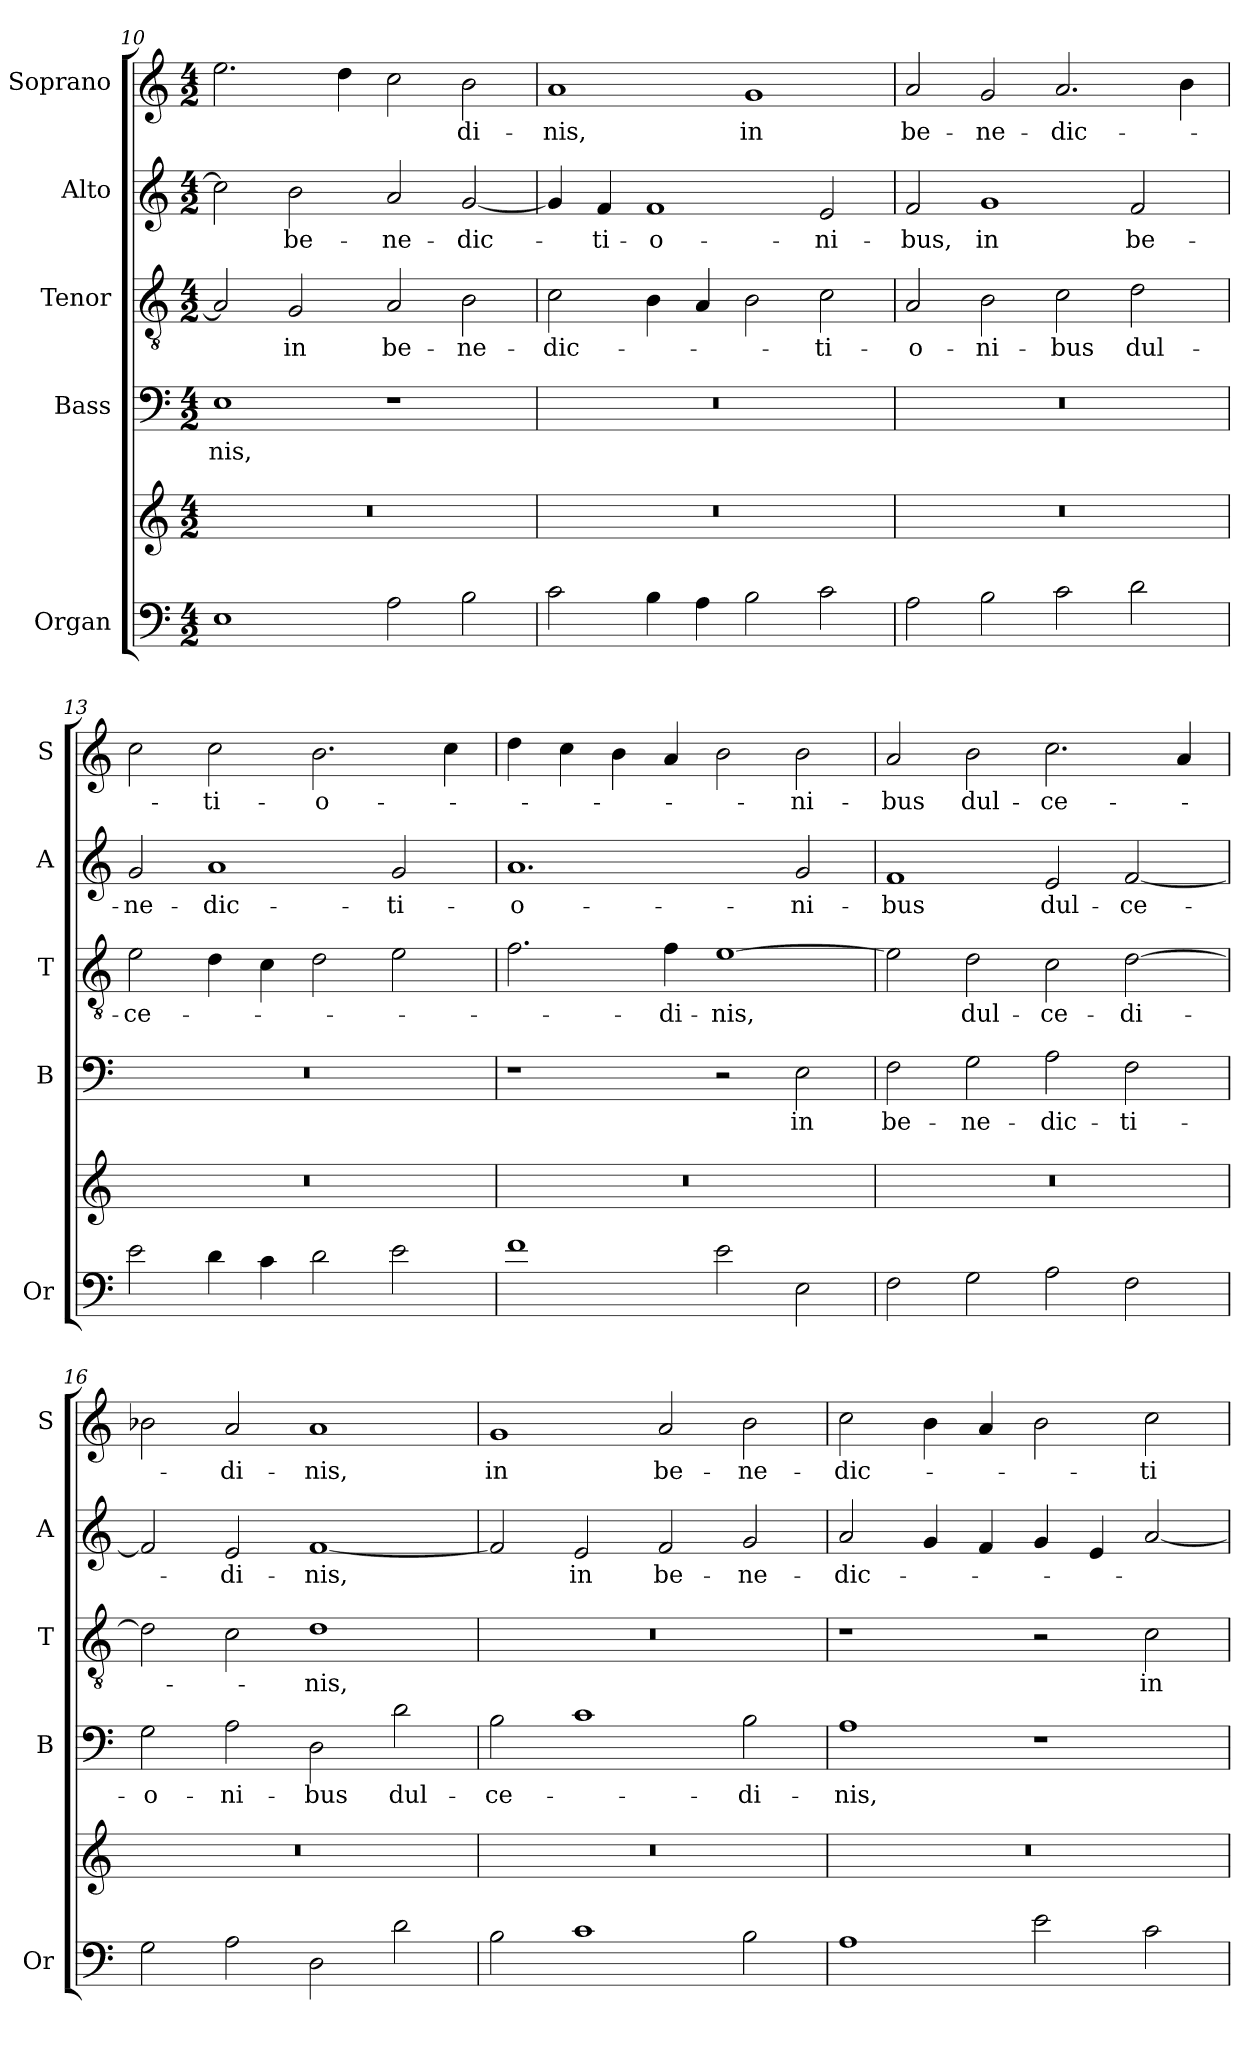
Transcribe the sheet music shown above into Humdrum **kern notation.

**kern	**kern	**kern	**text	**kern	**text	**kern	**text	**kern	**text
*part5	*part5	*part4	*part4	*part3	*part3	*part2	*part2	*part1	*part1
*staff6	*staff5	*staff4	*staff4	*staff3	*staff3	*staff2	*staff2	*staff1	*staff1
*I"Organ	*	*I"Bass	*	*I"Tenor	*	*I"Alto	*	*I"Soprano	*
*I'Or	*	*I'B	*	*I'T	*	*I'A	*	*I'S	*
*clefF4	*clefG2	*clefF4	*	*clefGv2	*	*clefG2	*	*clefG2	*
*k[]	*k[]	*k[]	*	*k[]	*	*k[]	*	*k[]	*
*C:	*C:	*C:	*	*C:	*	*C:	*	*C:	*
*M4/2	*M4/2	*M4/2	*	*M4/2	*	*M4/2	*	*M4/2	*
=10	=10	=10	=10	=10	=10	=10	=10	=10	=10
!	!	!	!LO:LY:b	!	!	!	!	!	!
1E	0r	1E	-nis,	2A/]	.	2cc\]	.	2.ee\	.
!	!	!	!	!	!LO:LY:b	!	!LO:LY:b	!	!
.	.	.	.	2G/	in	2b\	be-	.	.
.	.	.	.	.	.	.	.	4dd\	.
!	!	!	!	!	!LO:LY:b	!	!LO:LY:b	!	!
2A\	.	1r	.	2A/	be-	2a/	-ne-	2cc\	.
!	!	!	!	!	!LO:LY:b	!	!LO:LY:b	!	!LO:LY:b
2B\	.	.	.	2B\	-ne-	[2g/	-dic-	2b\	-di-
=11	=11	=11	=11	=11	=11	=11	=11	=11	=11
!	!	!	!	!	!LO:LY:b	!	!	!	!LO:LY:b
2c\	0r	0r	.	2c\	-dic-	4g/]	.	1a	-nis,
!	!	!	!	!	!	!	!LO:LY:b	!	!
.	.	.	.	.	.	4f/	-ti-	.	.
!	!	!	!	!	!	!	!LO:LY:b	!	!
4B\	.	.	.	4B\	.	1f	-o-	.	.
4A\	.	.	.	4A/	.	.	.	.	.
!	!	!	!	!	!	!	!	!	!LO:LY:b
2B\	.	.	.	2B\	.	.	.	1g	in
!	!	!	!	!	!LO:LY:b	!	!LO:LY:b	!	!
2c\	.	.	.	2c\	-ti-	2e/	-ni-	.	.
!!LO:PB:g=z
=12	=12	=12	=12	=12	=12	=12	=12	=12	=12
!	!	!	!	!	!LO:LY:b	!	!LO:LY:b	!	!LO:LY:b
2A\	0r	0r	.	2A/	-o-	2f/	-bus,	2a/	be-
!	!	!	!	!	!LO:LY:b	!	!LO:LY:b	!	!LO:LY:b
2B\	.	.	.	2B\	-ni-	1g	in	2g/	-ne-
!	!	!	!	!	!LO:LY:b	!	!	!	!LO:LY:b
2c\	.	.	.	2c\	-bus	.	.	2.a/	-dic-
!	!	!	!	!	!LO:LY:b	!	!LO:LY:b	!	!
2d\	.	.	.	2d\	dul-	2f/	be-	.	.
.	.	.	.	.	.	.	.	4b\	.
=13	=13	=13	=13	=13	=13	=13	=13	=13	=13
!	!	!	!	!	!LO:LY:b	!	!LO:LY:b	!	!
2e\	0r	0r	.	2e\	-ce-	2g/	-ne-	2cc\	.
!	!	!	!	!	!	!	!LO:LY:b	!	!LO:LY:b
4d\	.	.	.	4d\	.	1a	-dic-	2cc\	-ti-
4c\	.	.	.	4c\	.	.	.	.	.
!	!	!	!	!	!	!	!	!	!LO:LY:b
2d\	.	.	.	2d\	.	.	.	2.b\	-o-
!	!	!	!	!	!	!	!LO:LY:b	!	!
2e\	.	.	.	2e\	.	2g/	-ti-	.	.
.	.	.	.	.	.	.	.	4cc\	.
=14	=14	=14	=14	=14	=14	=14	=14	=14	=14
!	!	!	!	!	!	!	!LO:LY:b	!	!
1f	0r	1r	.	2.f\	.	1.a	-o-	4dd\	.
.	.	.	.	.	.	.	.	4cc\	.
.	.	.	.	.	.	.	.	4b\	.
!	!	!	!	!	!LO:LY:b	!	!	!	!
.	.	.	.	4f\	-di-	.	.	4a/	.
!	!	!	!	!	!LO:LY:b	!	!	!	!
2e\	.	2r	.	[1e	-nis,	.	.	2b\	.
!	!	!	!LO:LY:b	!	!	!	!LO:LY:b	!	!LO:LY:b
2E\	.	2E\	in	.	.	2g/	-ni-	2b\	-ni-
=15	=15	=15	=15	=15	=15	=15	=15	=15	=15
!	!	!	!LO:LY:b	!	!	!	!LO:LY:b	!	!LO:LY:b
2F\	0r	2F\	be-	2e\]	.	1f	-bus	2a/	-bus
!	!	!	!LO:LY:b	!	!LO:LY:b	!	!	!	!LO:LY:b
2G\	.	2G\	-ne-	2d\	dul-	.	.	2b\	dul-
!	!	!	!LO:LY:b	!	!LO:LY:b	!	!LO:LY:b	!	!LO:LY:b
2A\	.	2A\	-dic-	2c\	-ce-	2e/	dul-	2.cc\	-ce-
!	!	!	!LO:LY:b	!	!LO:LY:b	!	!LO:LY:b	!	!
2F\	.	2F\	-ti-	[2d\	-di-	[2f/	-ce-	.	.
.	.	.	.	.	.	.	.	4a/	.
=16	=16	=16	=16	=16	=16	=16	=16	=16	=16
!	!	!	!LO:LY:b	!	!	!	!	!	!
2G\	0r	2G\	-o-	2d\]	.	2f/]	.	2b-X\	.
!	!	!	!LO:LY:b	!	!	!	!LO:LY:b	!	!LO:LY:b
2A\	.	2A\	-ni-	2c\	.	2e/	-di-	2a/	-di-
!	!	!	!LO:LY:b	!	!LO:LY:b	!	!LO:LY:b	!	!LO:LY:b
2D\	.	2D\	-bus	1d	-nis,	[1f	-nis,	1a	-nis,
!	!	!	!LO:LY:b	!	!	!	!	!	!
2d\	.	2d\	dul-	.	.	.	.	.	.
!!LO:LB:g=z
=17	=17	=17	=17	=17	=17	=17	=17	=17	=17
!	!	!	!LO:LY:b	!	!	!	!	!	!LO:LY:b
2B\	0r	2B\	-ce-	0r	.	2f/]	.	1g	in
!	!	!	!	!	!	!	!LO:LY:b	!	!
1c	.	1c	.	.	.	2e/	in	.	.
!	!	!	!	!	!	!	!LO:LY:b	!	!LO:LY:b
.	.	.	.	.	.	2f/	be-	2a/	be-
!	!	!	!LO:LY:b	!	!	!	!LO:LY:b	!	!LO:LY:b
2B\	.	2B\	-di-	.	.	2g/	-ne-	2b\	-ne-
=18	=18	=18	=18	=18	=18	=18	=18	=18	=18
!	!	!	!LO:LY:b	!	!	!	!LO:LY:b	!	!LO:LY:b
1A	0r	1A	-nis,	1r	.	2a/	-dic-	2cc\	-dic-
.	.	.	.	.	.	4g/	.	4b\	.
.	.	.	.	.	.	4f/	.	4a/	.
2e\	.	1r	.	2r	.	4g/	.	2b\	.
.	.	.	.	.	.	4e/	.	.	.
!	!	!	!	!	!LO:LY:b	!	!	!	!LO:LY:b
2c\	.	.	.	2c\	in	[2a/	.	2cc\	-ti-
=	=	=	=	=	=	=	=	=	=
*-	*-	*-	*-	*-	*-	*-	*-	*-	*-
